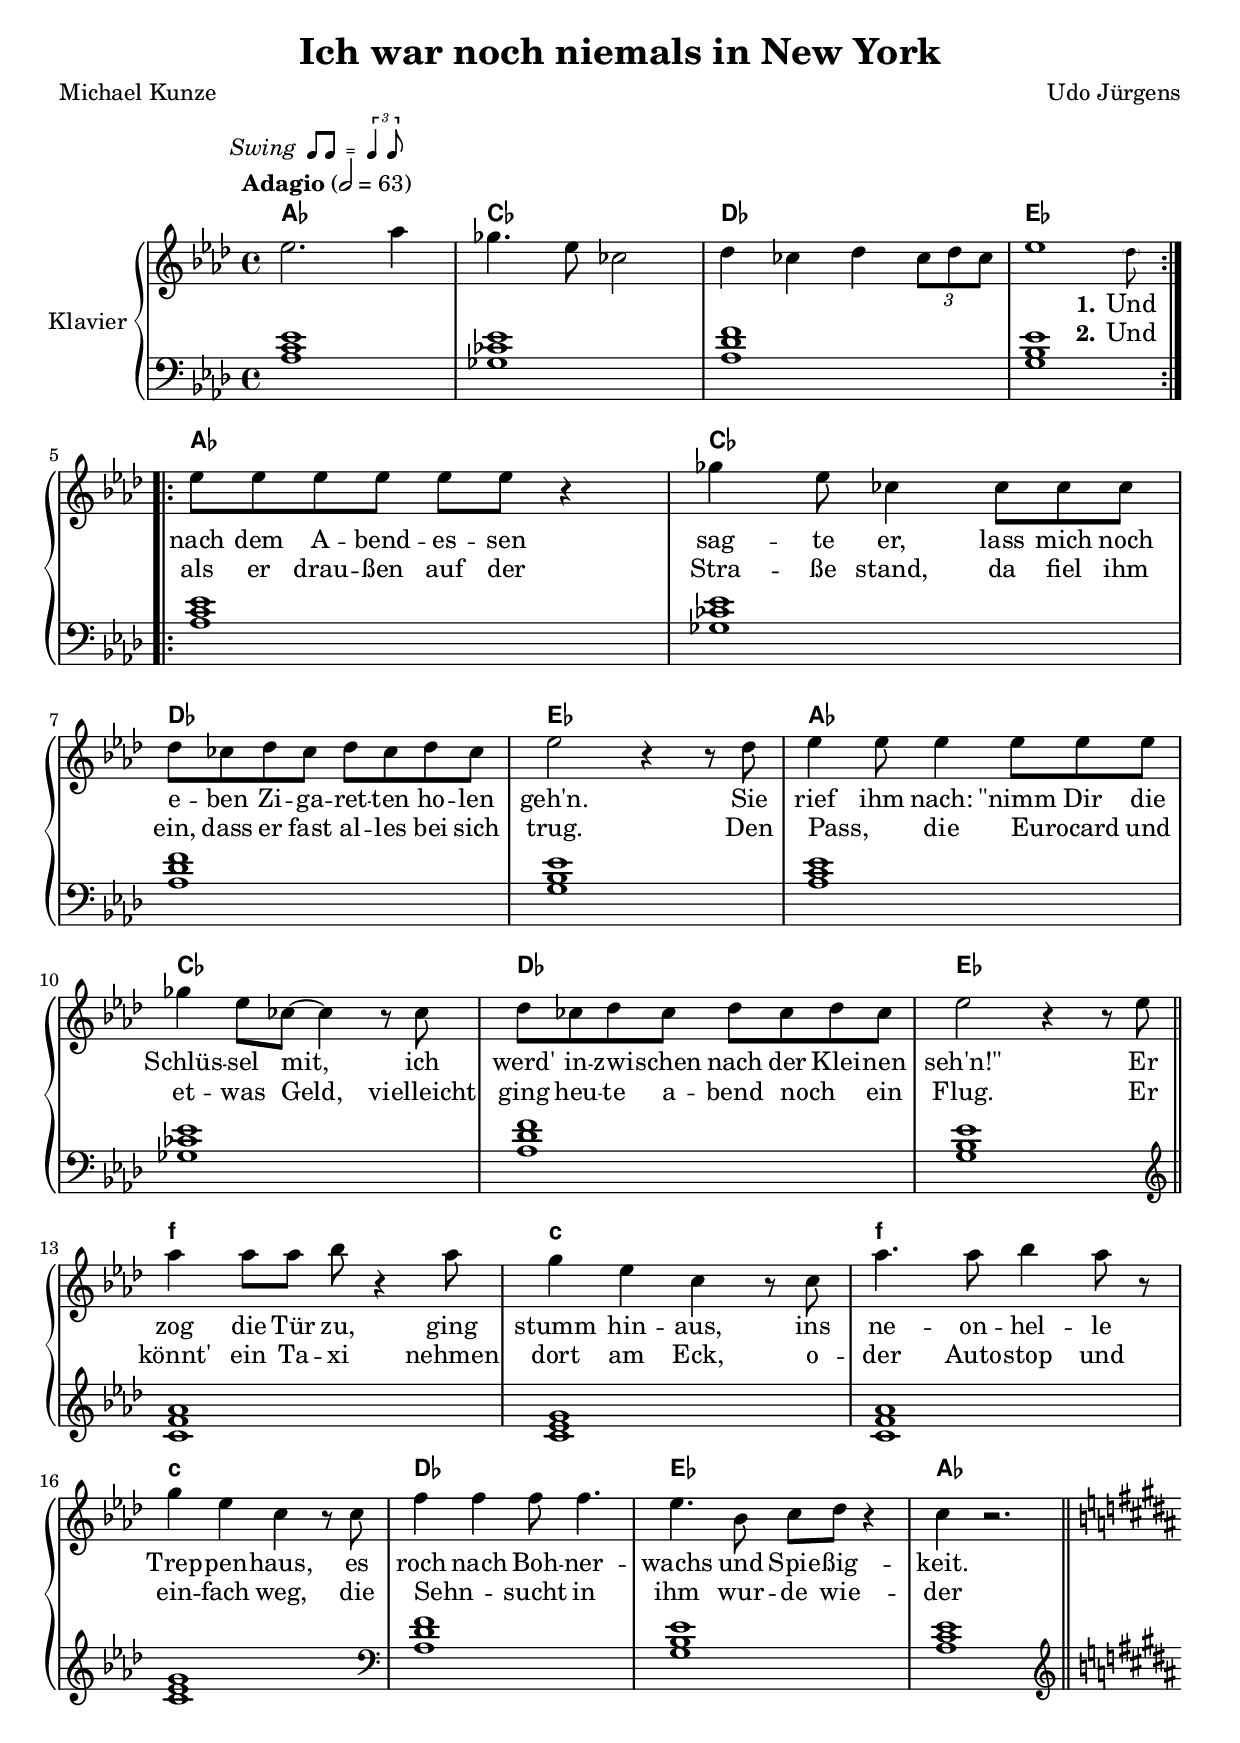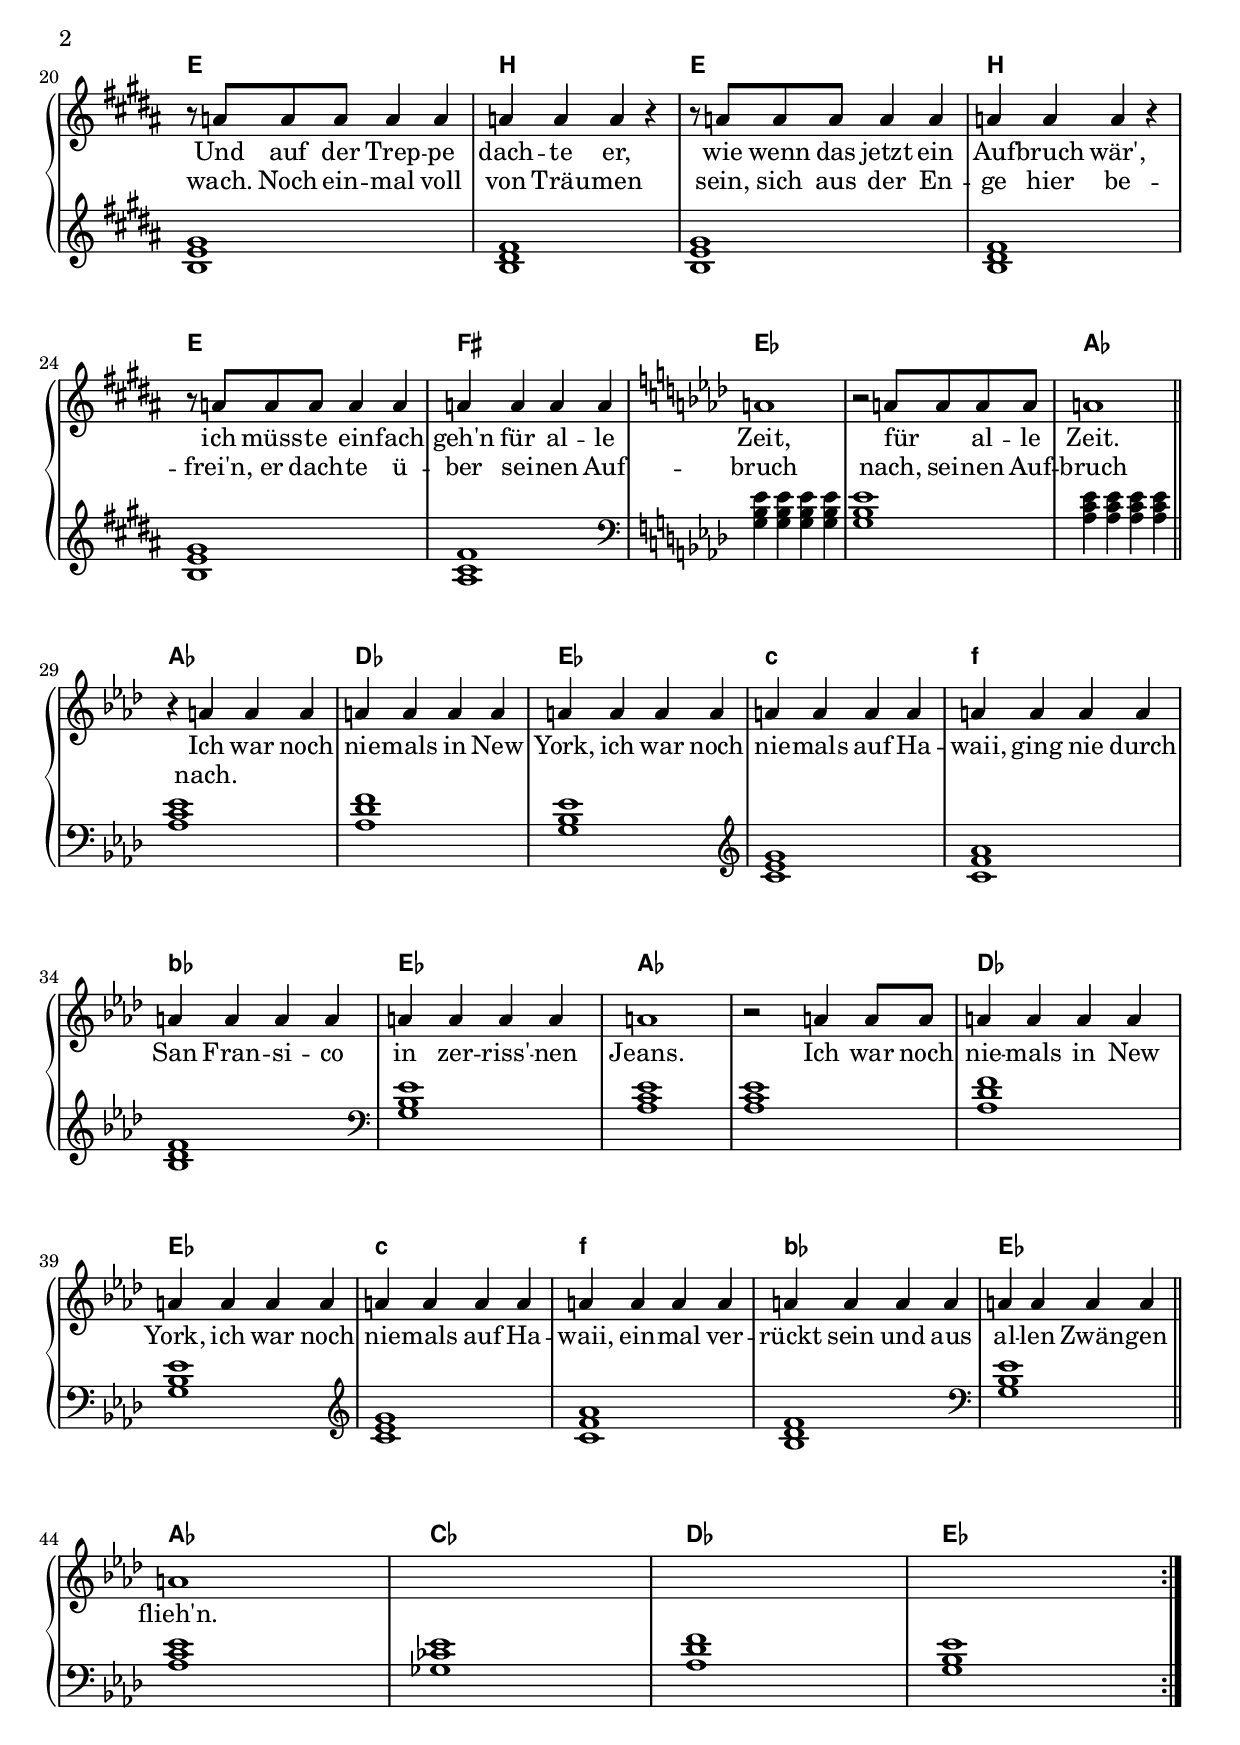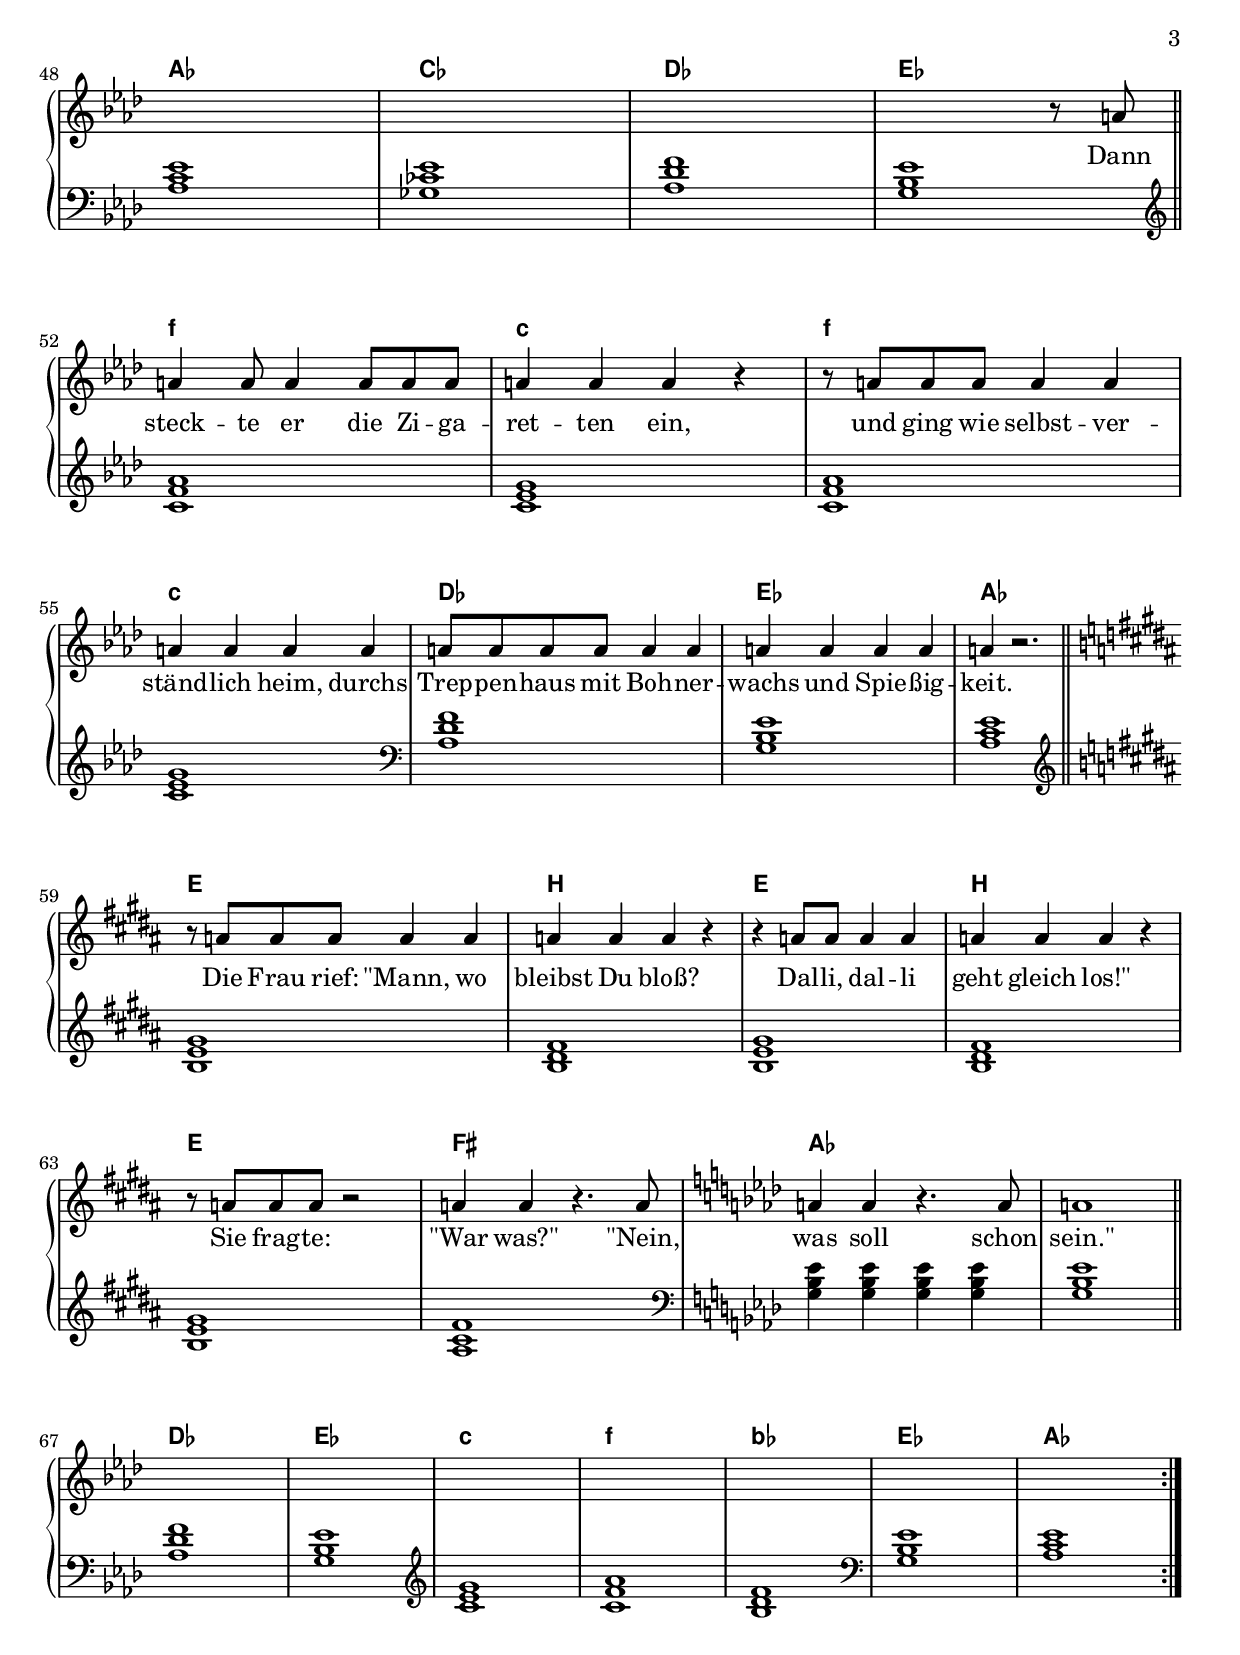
\version "2.18.0"
\language "deutsch"
\version "2.18.0"
%% http://lsr.di.unimi.it/LSR/Item?id=204
%% see also http://lilypond.org/doc/v2.18/Documentation/internals/metronome_005fmark_005fengraver
%% see also http://lilypond.org/doc/v2.18/Documentation/snippets/rhythms

%%% Function: rhythmMark
%%% ============================================================
%%%  Purpose: print a sophisticated rehearsal mark e.g
%%%           for rhythm directives
%%%    Usage: \rhythmMark label music1 music2
%%% ------------------------------------------------------------
%%% Variable: label (string)
%%% ------------------------------------------------------------
%%% Variable: music1 (ly:music)
%%% ------------------------------------------------------------
%%% Variable: music2 (ly:music)
%%% ------------------------------------------------------------
%%%  Example: \rhythmMark #"Swing" \rhyMarkIIEighths
%%%                 \rhyMarkSlurredTriplets
%%% ------------------------------------------------------------
%%% Constants:
%%%           rhythmMarkStaffReduce = #-3
%%%           rhythmMarkLabelFontSize = #-2
%%% ------------------------------------------------------------
%%%  Comment: see below for predefined values for music1&2
%%% ============================================================

rhythmMarkStaffReduce = #-3
rhythmMarkLabelFontSize = #-2

rhythmMark = #(define-music-function (parser location label musicI musicII ) (string? ly:music? ly:music?)
   #{
      \mark \markup {
        \line \general-align #Y #DOWN {
          \combine
            \italic \fontsize #rhythmMarkLabelFontSize $label
            \transparent \italic \fontsize #rhythmMarkLabelFontSize f

          \score {                     % 2nd column in line
            \new Staff \with {
              fontSize = #rhythmMarkStaffReduce
              \override StaffSymbol.staff-space = #(magstep rhythmMarkStaffReduce)
              \override StaffSymbol.line-count = #0
              \override VerticalAxisGroup.Y-extent = #'(-0.85 . 4)
            }

            {
              \relative c' { \stemUp $musicI }
             
%             \override Score.SpacingSpanner.strict-note-spacing = ##t
              \once \override Score.TextScript.Y-offset = #-0.4
              s4.^\markup{ \halign #-1 \italic "=" }
              
              \relative c' { \stemUp $musicII }
            } 
            
            \layout {
              ragged-right= ##t
              indent = 0
              \context {
                \Staff
                \remove "Clef_engraver"
                \remove "Time_signature_engraver"
              }
            } % layout end

          } % Score end

        } % line end
      } % markup end
   #})

%%% Function: rhythmMarkC
%%% ============================================================
%%%  Purpose: print a sophisticated rehearsal mark e.g for
%%%           rhythm directives in a column (music on top)
%%%    Usage: \rhythmMarkC label music1 music2
%%% ------------------------------------------------------------
%%% Variable: label (string)
%%% ------------------------------------------------------------
%%% Variable: music1 (ly:music)
%%% ------------------------------------------------------------
%%% Variable: music2 (ly:music)
%%% ------------------------------------------------------------
%%%  Example: \rhythmMarkC #"Swing" \rhyMarkIIEighths
%%%                 \rhyMarkSlurredTriplets
%%% ------------------------------------------------------------
%%% Constants:
%%%           rhythmMarkCStaffReduce = #-4
%%%           rhythmMarkCLabelFontSize = #-2
%%% ------------------------------------------------------------
%%%  Comment: see below for predefined values for music1&2
%%% ============================================================

rhythmMarkCStaffReduce = #-4
rhythmMarkCLabelFontSize = #-2

rhythmMarkC = #(define-music-function (parser location label musicI musicII ) (string? ly:music? ly:music?)
   #{
      \mark \markup
      {
        \combine

          \line {
            \hspace #0
            \translate #'(-0.1 . -3.25) \italic \fontsize #rhythmMarkCLabelFontSize $label
          } % end Line

          \line \vcenter {

              \score {                 % 1st column in line

                \new Staff \with {
                  fontSize = #rhythmMarkCStaffReduce
                  \override StaffSymbol.staff-space = #(magstep rhythmMarkCStaffReduce)
                  \override StaffSymbol.line-count = #0 
                  \override VerticalAxisGroup.Y-extent = #'(0 . 0)  % td
                }

                \relative c' { \stemUp $musicI }

                \layout {
                  ragged-right= ##t
                  indent = 0
                  \context {
                    \Staff
                    \remove "Clef_engraver"
                    \remove "Time_signature_engraver" }
                } % layout

              } % 1st score

              \hspace #-0.1            % 2nd column in line

                                       % 3rd column in line
              \italic \fontsize #rhythmMarkCStaffReduce "="

              \score {                 % 4th column in line

                \new Staff \with {
                  fontSize = #rhythmMarkCStaffReduce
                  \override StaffSymbol.staff-space = #(magstep rhythmMarkCStaffReduce)
                  \override StaffSymbol.line-count = #0 
                  \override VerticalAxisGroup.Y-extent = #'(0 . 0)  % td
                }

                \relative c' {
                  \stemUp $musicII
                }

                \layout {
                  ragged-right= ##t
                  indent = 0
                  \context {
                    \Staff
                    \remove "Clef_engraver"
                    \remove "Time_signature_engraver" }
                } % layout

              } % 2nd score end

            } % line end
          % end combine
        } % markup end
   #})

%%% predefined ly:music-Variables for use
%%% in function rhythmMark and rhythmMarkC
%%% ============================================================
rhyMarkI = { b'1*1/8 }

rhyMarkII = { b'2*1/4 }

rhyMarkIV = { b'4*1/2 }

rhyMarkEighth = { b'8 }

rhyMarkIIEighths = {
  % \override Score.SpacingSpanner.common-shortest-duration = #(ly:make-moment 1/4) % tight
  \override Score.SpacingSpanner.common-shortest-duration = #(ly:make-moment 3/16) % even
  a'8[ a8]
}
rhyMarkTriplets = {
  % \override Score.SpacingSpanner.common-shortest-duration = #(ly:make-moment 1/2) % super-tight
  % \override Score.SpacingSpanner.common-shortest-duration = #(ly:make-moment 1/4) % tight
  \override Score.SpacingSpanner.common-shortest-duration = #(ly:make-moment 3/16) % even
  \tuplet 3/2 { a'4 a8 }
}
rhyMarkSlurredTriplets = {
  % \override Score.SpacingSpanner.common-shortest-duration = #(ly:make-moment 1/4) % tight
  % \override Score.SpacingSpanner.common-shortest-duration = #(ly:make-moment 5/32) % slighty tighter as even
  \override Score.SpacingSpanner.common-shortest-duration = #(ly:make-moment 1/8) % even
  \tuplet 3/2 { b'8 ~ b8 b8 }
}
rhyMarkDottedEighths = {
  % \override Score.SpacingSpanner.common-shortest-duration = #(ly:make-moment 1/4) % tight
  \override Score.SpacingSpanner.common-shortest-duration = #(ly:make-moment 3/16) % even
  % \override Score.SpacingSpanner.common-shortest-duration = #(ly:make-moment 1/8) % loose
  { b'8.[ b16*2] }
}





\header {
  title = "Ich war noch niemals in New York"
  composer = "Udo Jürgens"
  poet = "Michael Kunze"
  % Voreingestellte LilyPond-Tagline entfernen
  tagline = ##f
}

global = {
  \time 4/4
  \rhythmMark #"Swing" \rhyMarkIIEighths \rhyMarkTriplets 
  \tempo "Adagio" 2=63 
}

rightOne = \relative c'' {
  \global
  % Die Noten folgen hier.
  
  %intro
  \key as \major
    \repeat volta 2{
      s1*3 s8*7 \teeny \parenthesize des 8
    }\break
   %verse
  \repeat volta 2{
   \normalsize    es8 es es es es es r4
    ges 4 es 8 ces 4 ces 8 ces ces 
     des 8 ces des ces des ces des ces 
     es 2 r4 r8 des 8
      es 4 es 8 es 4 es 8 es es
      ges 4 es 8 ces 8~ces 4 r8 ces 8 
      des ces des ces des ces des ces
      es2  r4 r8  es8 \bar "||" \break
  as4 as8 as8 b8 r4 as8 
  g4 es4 c4 r8 c8
  as'4. as8 b4 as8 r8
  g4 es4 c4 r8 c8 
  f4 f4 f8 f4.
  es4. b8 c8 des8 r4
  c4 r2.\bar "||" \break
  \key h \major
  r8 a8 a8 a8 a4 a4
  a4 a4 a4 r4
  r8 a8 a8 a8 a4 a4
  a4 a4 a4 r4
  r8 a8 a8 a8 a4 a4
  a4 a4 a4 a4
  \key as \major
  a1
  r2 a8 a8 a8 a8
  a1 \bar "||" \break
  r4 a4 a4 a4 
  %refrain
  a4 a4 a4 a4
  a4 a4 a4 a4
  a4 a4 a4 a4 
  a4 a4 a4 a4
  a4 a4 a4 a4
  a4 a4 a4 a4
  a1 
  r2 a4 a8 a8
  a4 a4 a4 a4
  a4 a4 a4 a4
  a4 a4 a4 a4 
  a4 a4 a4 a4
  a4 a4 a4 a4
  a4 a4 a4 a4\bar "||"\break
  a1 s1 s1 s1\break
  }
 
 %bridge
   s1*3 s2. r8 a8\bar "||" \break
  a4 a8 a4 a8 a8 a8 
  a4 a4 a4 r4
  r8 a8 a8 a8 a4 a4
  a4 a4 a4 a4
  a8 a8 a8 a8 a4 a4
  a4 a4 a4 a4
  a4 r2.\bar "||" \break
  \key h \major
  r8 a8 a8 a8 a4 a4
  a4 a4 a4 r4
  r4  a8 a8 a4 a4
  a4 a4 a4 r4
  r8 a8 a8 a8 r2
  a4 a4 r4. a8
  \key as \major
  a4 a4 r4. a8
  a1 \bar "||" \break
 \repeat volta 2{
   s1 s1 s1 s1 s1 s1 s1
 }
  
}

rightTwo = \relative c'' {
  \global
  \repeat volta 2{
  es 2. as 4 ges4. 
  es8 ces 2 des 4 ces des \times 2/3{ ces8  des ces} es1 
}\break
}

left = \relative c' {
  
  \global
  % Die Noten folgen hier.
 \key as \major 
  \repeat volta 2{
    <as c es>1 <ges ces es> <as des f> <g b es>
}
<as c es>1 <ges ces es> <as des f> <g b es>
<as c es>1 <ges ces es> <as des f> <g b es>\break
 \clef treble <c f as> <c es g> <c f as> <c es g>
 \clef bass <as des f> <g b es> <as c es>
 \clef treble
\key h \major <h e gis> <h dis fis> <h e gis> <h dis fis> <h e gis> <ais cis fis>
\clef bass \key as \major
  <g b es>4 <g b es>4 <g b es>4  <g b es>4 <g b es>1 <as c es> 4 <as c es> <as c es> <as c es> <as c es> 1
<as des f> <g b es>
\clef treble <c es g> <c f as> <b des f> 
 \clef bass<g b es><as c es><as c es><as des f> <g b es>
\clef treble <c es g> <c f as> <b des f> 
 \clef bass<g b es>
 <as c es><ges ces es> <as des f> <g b es>
<as c es><ges ces es> <as des f> <g b es>
\clef treble <c f as> <c es g> <c f as> <c es g>
 \clef bass <as des f> <g b es> <as c es>
 \clef treble
\key h \major <h e gis> <h dis fis> <h e gis> <h dis fis> <h e gis> <ais cis fis>
\clef bass \key as \major
  <g b es>4 <g b es>4 <g b es>4  <g b es>4 <g b es>1 
  <as des f> <g b es>
\clef treble <c es g> <c f as> <b des f> 
 \clef bass<g b es><as c es>
}

\score {
  <<
     \new ChordNames{
       \semiGermanChords
       %\set majorSevenSymbol = \markup { maj7 }
       \set chordNameLowercaseMinor = ##t
       \set chordChanges = ##t %only display changes
       \chordmode{
          \override ChordName   #'font-size = #0.3
          \override ChordName #'font-series = #'bold
         \override VerticalAxisGroup #'nonstaff-relatedstaff-spacing #'padding = #1
        %intro
        as ces des es 
        %verse
        as ces  des es as ces des es
        f:m c:m f:m c:m 
        des es as 
        e h e h e fis 
        es es as as 
        %refrain
        des es c:m f:m
        b:m es as as 
        des es c:m f:m
        b:m es 
        %intermezzo
        as ces des es 
        as ces des es
        %bridge
        f:m c:m f:m c:m 
        des es as 
        e h e h e fis as as 
        %coda
        des es c:m f:m b:m es as 
       }
    }
  
  \new PianoStaff \with {
    instrumentName = "Klavier"
  } <<
    \new Staff = "right" \with {
      midiInstrument = "acoustic grand"
    }
    << 
      \new Voice = "rightOne" {
        \rightOne
      } 
    \new Lyrics \with {alignBelowContext = "right"} \lyricsto "rightOne" \lyricmode {
         \override LyricText #'self-alignment-X = #CENTER
              \set stanza = "1." Und nach dem A -- bend -- es -- sen sag -- te er,
              lass mich noch e -- ben Zi -- ga -- ret -- ten ho -- len geh'n.
              Sie rief ihm nach: "\"nimm" Dir die Schlüs -- sel mit,
              ich werd' in -- zwi -- schen nach der Klei -- nen "seh'n!\""
              Er zog die Tür zu, ging stumm hin -- aus, 
              ins ne -- on -- hel -- le Trep -- pen -- haus,
              es roch nach Boh -- ner -- wachs und Spie -- ßig -- keit.
              Und auf der Trep -- pe dach -- te er,
              wie wenn das jetzt ein Auf -- bruch wär', 
              ich müss -- te ein -- fach geh'n für al -- le Zeit, für _ al -- le Zeit.
              Ich war noch nie -- mals in New York,
              ich war noch nie -- mals auf Ha -- waii,
              ging nie durch San Fran -- si -- co in zer -- riss' -- nen Jeans.
               Ich war noch nie -- mals in New York,
              ich war noch nie -- mals auf Ha -- waii,
              ein -- mal ver -- rückt sein und aus al -- len Zwän -- gen flieh'n.
              %bridge
              Dann steck -- te er die Zi -- ga -- ret -- ten ein,
              und ging wie selbst -- ver -- ständ -- lich heim,
              durchs Trep -- pen -- haus mit Boh -- ner -- wachs und Spie -- ßig -- keit.
              Die Frau rief: "\"Mann," wo bleibst Du bloß?
              Dal -- li, dal -- li geht gleich "los!\""
              Sie frag -- te: "\"War" "was?\""
              "\"Nein," was soll schon "sein.\""
              
             } 
       \new Lyrics \lyricsto "rightOne" \lyricmode {
         \override LyricText #'self-alignment-X = #CENTER
              \set stanza = "2." Und als er drau -- ßen auf der Stra -- ße stand,
              da fiel ihm ein, dass er fast al -- les bei sich trug.
              Den Pass, _ die Eurocard _ und et -- was Geld,
              vielleicht ging heu -- te a -- bend noch _ ein Flug.
              Er könnt' ein Ta -- xi nehmen dort am Eck,
             o -- der Auto -- stop und ein -- fach weg, 
            die Sehn -- _ sucht in ihm wur -- de wie -- der wach.
             Noch ein -- mal voll von Träu -- men sein,
             sich aus der En -- ge hier be -- frei'n,
             er dach -- te ü -- ber sei -- nen Auf -- bruch nach, sei -- nen Auf -- bruch nach.
             } 
             
             
     \context Voice = "rightTwo" {
       \rightTwo
     }
     >>
    
    
    
    \new Staff = "left" \with {
      midiInstrument = "acoustic grand"
    } { \clef bass \left }
  >>
  >>
  \layout { }
  \midi { }
  
  
  }
